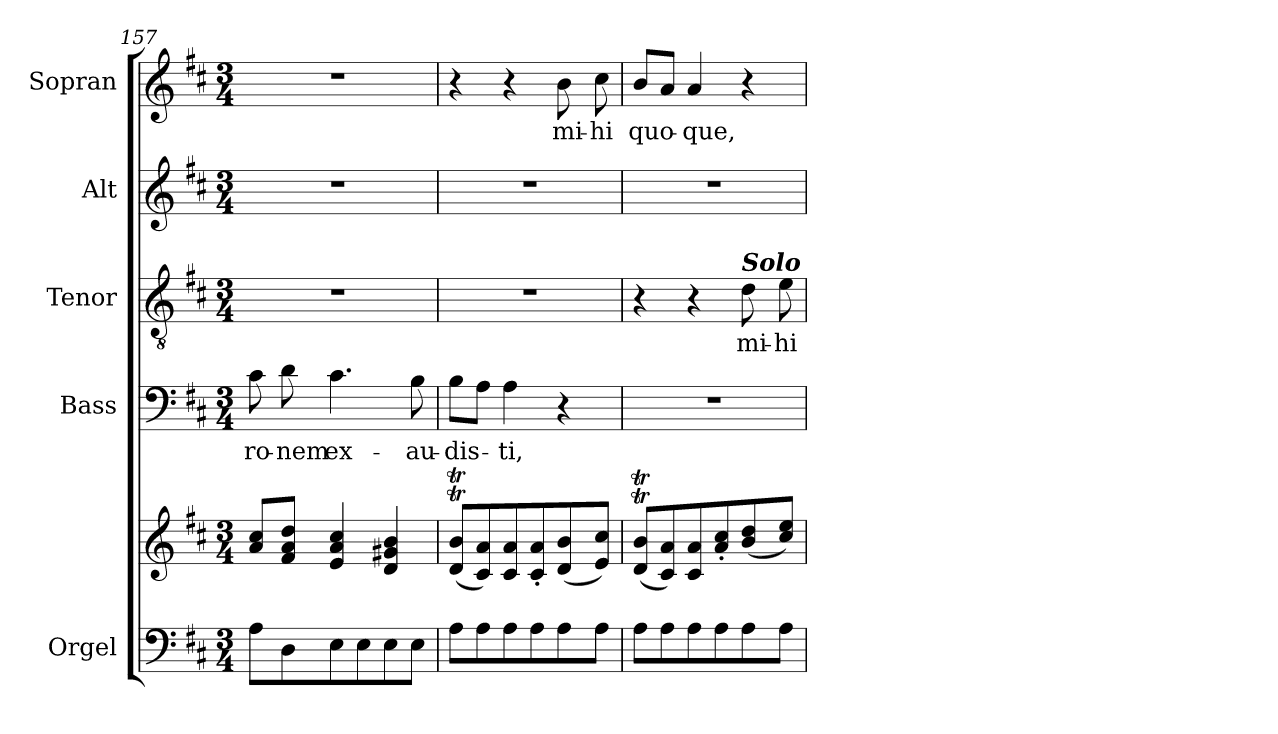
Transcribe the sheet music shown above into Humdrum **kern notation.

**kern	**kern	**kern	**text	**kern	**text	**kern	**kern	**text
*part5	*part5	*part4	*part4	*part3	*part3	*part2	*part1	*part1
*staff6	*staff5	*staff4	*staff4	*staff3	*staff3	*staff2	*staff1	*staff1
*I"Orgel	*	*I"Bass	*	*I"Tenor	*	*I"Alt	*I"Sopran	*
*I'Org.	*	*I'B.	*	*I'T.	*	*I'A.	*I'S.	*
*clefF4	*clefG2	*clefF4	*	*clefGv2	*	*clefG2	*clefG2	*
*k[f#c#]	*k[f#c#]	*k[f#c#]	*	*k[f#c#]	*	*k[f#c#]	*k[f#c#]	*
*D:	*D:	*D:	*	*D:	*	*D:	*D:	*
*M3/4	*M3/4	*M3/4	*	*M3/4	*	*M3/4	*M3/4	*
=157	=157	=157	=157	=157	=157	=157	=157	=157
!	!	!	!LO:LY:b	!	!	!	!	!
8A\L	8a/ 8cc#/L	8c#\	-ro-	2.r	.	2.r	2.r	.
!	!	!	!LO:LY:b	!	!	!	!	!
8D\	8f#/ 8a/ 8dd/J	8d\	-nem	.	.	.	.	.
!	!	!	!LO:LY:b	!	!	!	!	!
8E\	4e/ 4a/ 4cc#/	4.c#\	ex-	.	.	.	.	.
8E\	.	.	.	.	.	.	.	.
8E\	4d/ 4g#X/ 4b/	.	.	.	.	.	.	.
!	!	!	!LO:LY:b	!	!	!	!	!
8E\J	.	8B\	-au-	.	.	.	.	.
=158	=158	=158	=158	=158	=158	=158	=158	=158
!	!	!	!LO:LY:b	!	!	!	!	!
8A\L	(<8d/T 8b/TL	8B\L	-dis-	2.r	.	2.r	4r	.
8A\	8c#/ 8a/)	8A\J	.	.	.	.	.	.
!	!	!	!LO:LY:b	!	!	!	!	!
8A\	8c#/ 8a/	4A\	-ti,	.	.	.	4r	.
8A\	8c#/'< 8a/'<	.	.	.	.	.	.	.
!	!	!	!	!	!	!	!	!LO:LY:b
8A\	(<8d/ 8b/	4r	.	.	.	.	8b\	mi-
!	!	!	!	!	!	!	!	!LO:LY:b
8A\J	8e/ 8cc#/J)	.	.	.	.	.	8cc#\	-hi
=159	=159	=159	=159	=159	=159	=159	=159	=159
!	!	!	!	!	!	!	!	!LO:LY:b
8A\L	(<8d/T 8b/TL	2.r	.	4r	.	2.r	8b/L	quo-
8A\	8c#/ 8a/)	.	.	.	.	.	8a/J	.
!	!	!	!	!	!	!	!	!LO:LY:b
8A\	8c#/ 8a/	.	.	4r	.	.	4a/	-que,
8A\	8a/'< 8cc#/'<	.	.	.	.	.	.	.
!	!	!	!	!LO:TX:a:Bi:t=Solo	!	!	!	!
!	!	!	!	!	!LO:LY:b	!	!	!
8A\	(<8b/ 8dd/	.	.	8d\	mi-	.	4r	.
!	!	!	!	!	!LO:LY:b	!	!	!
8A\J	8cc#/ 8ee/J)	.	.	8e\	-hi	.	.	.
=	=	=	=	=	=	=	=	=
*-	*-	*-	*-	*-	*-	*-	*-	*-
